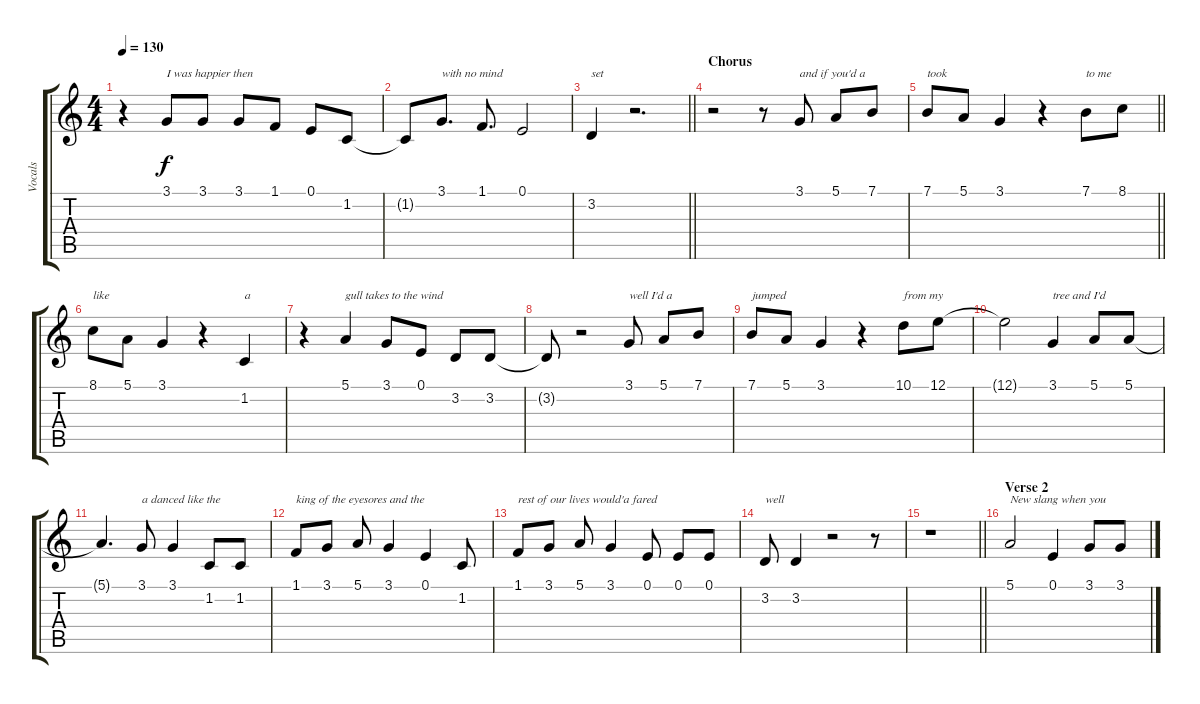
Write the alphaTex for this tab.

\track ("Vocals" "Vocals") {instrument viola}
\staff {score tabs}
\tuning (E4 B3 G3 D3 A2 E2) {hide}
\ts (4 4)
\tempo 130
\clef g2
\ks c
r.4{dy f} 3.1.8{txt "I was happier then"} 3.1.8 3.1.8 1.1.8 0.1.8 1.2.8 |
1.2{t}.8 3.1.8{d txt "with no mind"} 1.1.8{d} 0.1.2 |
\barLineRight lightlight
3.2.4{txt "set"} r.2{d} |
\section ("" "Chorus")
r.2 r.8 3.1.8{txt "and if you'd a"} 5.1.8 7.1.8 |
\barLineRight lightlight
7.1.8{txt "took"} 5.1.8 3.1.4 r.4 7.1.8{txt "to me"} 8.1.8 |
\section ("" "")
8.1.8{txt "like"} 5.1.8 3.1.4 r.4 1.2.4{txt "a"} |
r.4 5.1.4{txt "gull takes to the wind"} 3.1.8 0.1.8 3.2.8 3.2.8 |
3.2{t}.8 r.2 3.1.8{txt "well I'd a"} 5.1.8 7.1.8 |
7.1.8{txt "jumped"} 5.1.8 3.1.4 r.4 10.1.8{txt "from my"} 12.1.8 |
12.1{t}.2 3.1.4{txt "tree and I'd"} 5.1.8 5.1.8 |
5.1{t}.4{d} 3.1.8{txt "a danced like the"} 3.1.4 1.2.8 1.2.8 |
1.1.8{txt "king of the eyesores and the"} 3.1.8 5.1.8 3.1.4 0.1.4 1.2.8 |
1.1.8{txt "rest of our lives would'a fared"} 3.1.8 5.1.8 3.1.4 0.1.8 0.1.8 0.1.8 |
3.2.8{txt "well"} 3.2.4 r.2 r.8 |
\barLineRight lightlight
r.1 |
\section ("" "Verse 2")
5.1.2{txt "New slang when you"} 0.1.4 3.1.8 3.1.8
